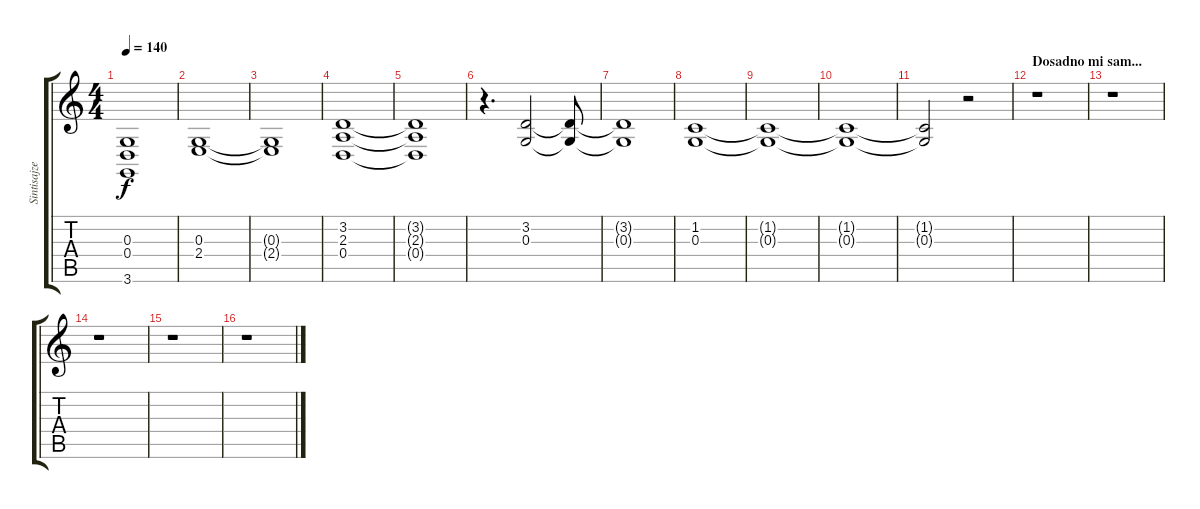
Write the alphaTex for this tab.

\track ("Sintisajzer" "Sintisajze") {instrument synthstrings1}
\staff {score tabs}
\tuning (E4 B3 G3 D3 A2 E2) {hide}
\ts (4 4)
\tempo 140
\clef g2
\ks c
(0.3{t} 0.4{t} 3.6{t}).1{dy f} |
(0.3 2.4).1 |
(0.3{t} 2.4{t}).1 |
(3.2 2.3 0.4).1 |
(3.2{t} 2.3{t} 0.4{t}).1 |
r.4{d} (3.2 0.3).2 (3.2{t} 0.3{t}).8 |
(3.2{t} 0.3{t}).1 |
(1.2 0.3).1 |
(1.2{t} 0.3{t}).1 |
(1.2{t} 0.3{t}).1 |
(1.2{t} 0.3{t}).2 r.2 |
\section ("" "Dosadno mi sam...")
r.1 |
r.1 |
r.1 |
r.1 |
r.1
